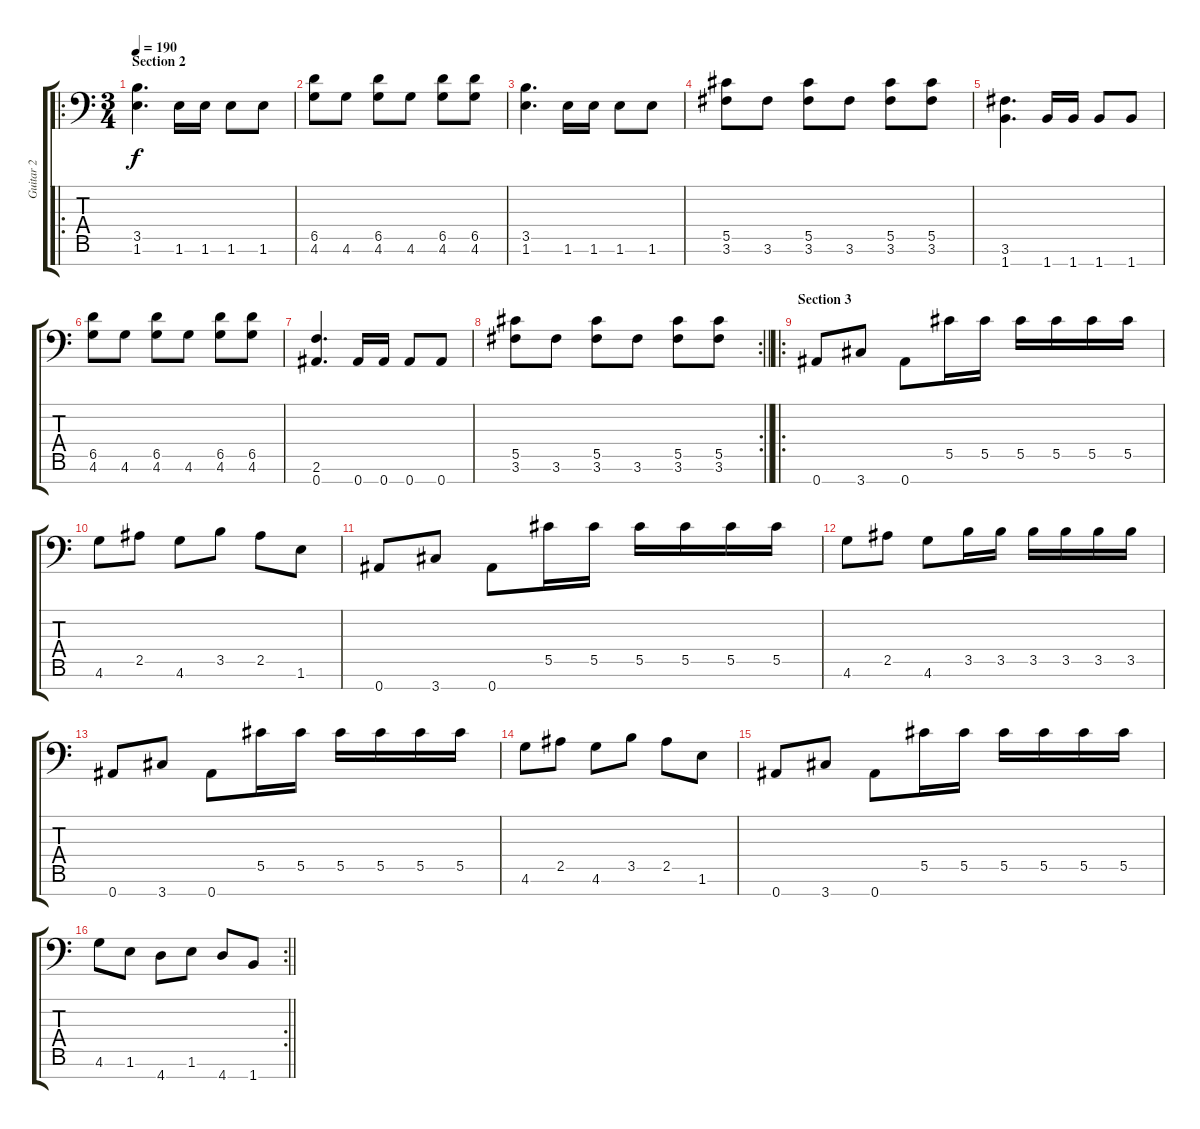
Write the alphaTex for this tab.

\track ("Guitar 2" "Guitar 2") {instrument distortionguitar}
\staff {score tabs}
\tuning (Eb4 Bb3 Gb3 Db3 Ab2 Eb2 Bb1) {hide}
\ro
\ts (3 4)
\section ("" "Section 2")
\tempo 190
\clef f4
\ks c
(3.5 1.6).4{d dy f} 1.6.16 1.6.16 1.6.8 1.6.8 |
(6.5 4.6).8 4.6.8 (6.5 4.6).8 4.6.8 (6.5 4.6).8 (6.5 4.6).8 |
(3.5 1.6).4{d} 1.6.16 1.6.16 1.6.8 1.6.8 |
(5.5 3.6).8 3.6.8 (5.5 3.6).8 3.6.8 (5.5 3.6).8 (5.5 3.6).8 |
(3.6 1.7).4{d} 1.7.16 1.7.16 1.7.8 1.7.8 |
(6.5 4.6).8 4.6.8 (6.5 4.6).8 4.6.8 (6.5 4.6).8 (6.5 4.6).8 |
(2.6 0.7).4{d} 0.7.16 0.7.16 0.7.8 0.7.8 |
\rc 2
\barLineRight lightlight
(5.5 3.6).8 3.6.8 (5.5 3.6).8 3.6.8 (5.5 3.6).8 (5.5 3.6).8 |
\ro
\section ("" "Section 3")
0.7.8 3.7.8 0.7.8 5.5.16 5.5.16 5.5.16 5.5.16 5.5.16 5.5.16 |
4.6.8 2.5.8 4.6.8 3.5.8 2.5.8 1.6.8 |
0.7.8 3.7.8 0.7.8 5.5.16 5.5.16 5.5.16 5.5.16 5.5.16 5.5.16 |
4.6.8 2.5.8 4.6.8 3.5.16 3.5.16 3.5.16 3.5.16 3.5.16 3.5.16 |
0.7.8 3.7.8 0.7.8 5.5.16 5.5.16 5.5.16 5.5.16 5.5.16 5.5.16 |
4.6.8 2.5.8 4.6.8 3.5.8 2.5.8 1.6.8 |
0.7.8 3.7.8 0.7.8 5.5.16 5.5.16 5.5.16 5.5.16 5.5.16 5.5.16 |
\rc 2
\barLineRight lightlight
4.6.8 1.6.8 4.7.8 1.6.8 4.7.8 1.7.8
